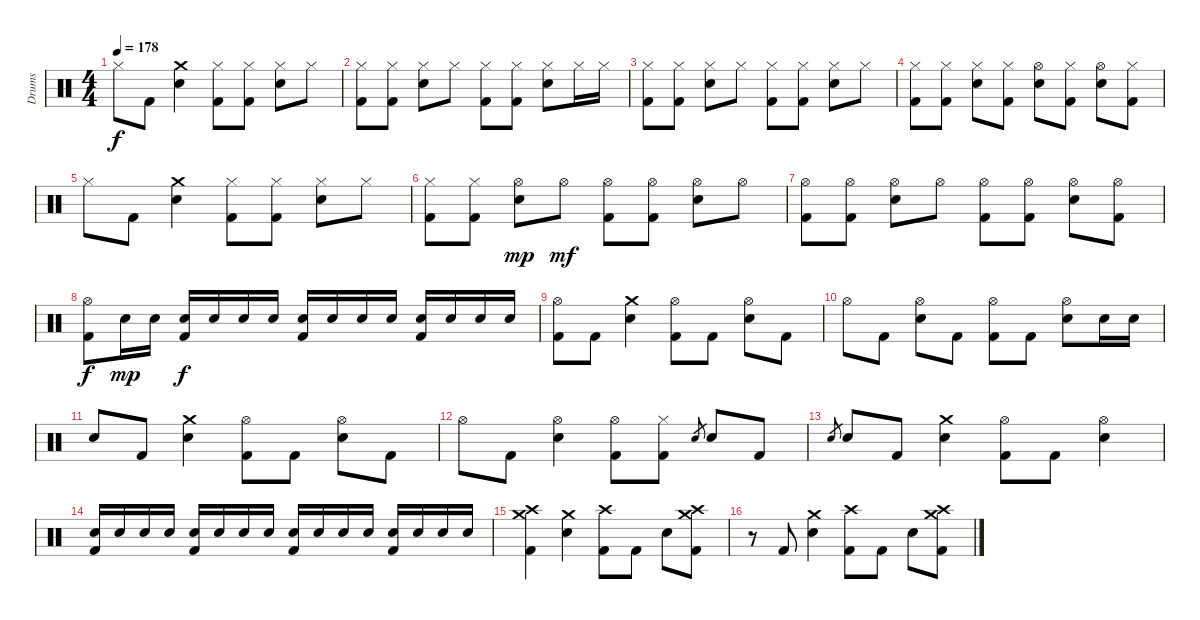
\track ("Drums" "Drums") {instrument percussion}
\staff {score}
\articulation defaults
\ts (4 4)
\tempo 178
\clef neutral
\ks c "Hi-Hat (closed)".8{dy f} "Kick (hit) 2".8
("Crash medium (hit)" "Snare (hit) 2").4 ("Hi-Hat (closed)" "Kick (hit) 2").8 ("Hi-Hat (closed)" "Kick (hit) 2").8 ("Hi-Hat (closed)" "Snare (hit) 2").8 "Hi-Hat (closed)".8 |
("Hi-Hat (closed)" "Kick (hit) 2").8 ("Hi-Hat (closed)" "Kick (hit) 2").8 ("Hi-Hat (closed)" "Snare (hit) 2").8 "Hi-Hat (closed)".8 ("Hi-Hat (closed)" "Kick (hit) 2").8 ("Hi-Hat (closed)" "Kick (hit) 2").8 ("Hi-Hat (closed)" "Snare (hit) 2").8 "Hi-Hat (closed)".16 "Hi-Hat (closed)".16 |
("Hi-Hat (closed)" "Kick (hit) 2").8 ("Hi-Hat (closed)" "Kick (hit) 2").8 ("Hi-Hat (closed)" "Snare (hit) 2").8 "Hi-Hat (closed)".8 ("Hi-Hat (closed)" "Kick (hit) 2").8 ("Hi-Hat (closed)" "Kick (hit) 2").8 ("Hi-Hat (closed)" "Snare (hit) 2").8 "Hi-Hat (closed)".8 |
("Hi-Hat (closed)" "Kick (hit) 2").8 ("Hi-Hat (closed)" "Kick (hit) 2").8 ("Hi-Hat (closed)" "Snare (hit) 2").8 ("Hi-Hat (closed)" "Kick (hit) 2").8 ("Hi-Hat (open)" "Snare (hit) 2").8 ("Hi-Hat (closed)" "Kick (hit) 2").8 ("Hi-Hat (open)" "Snare (hit) 2").8 ("Hi-Hat (closed)" "Kick (hit) 2").8 |
"Hi-Hat (closed)".8 "Kick (hit) 2".8 ("Crash medium (hit)" "Snare (hit) 2").4 ("Hi-Hat (closed)" "Kick (hit) 2").8 ("Hi-Hat (closed)" "Kick (hit) 2").8 ("Hi-Hat (closed)" "Snare (hit) 2").8 "Hi-Hat (closed)".8 |
("Hi-Hat (closed)" "Kick (hit) 2").8 ("Hi-Hat (closed)" "Kick (hit) 2").8 ("Hi-Hat (open)" "Snare (hit) 2").8{dy mp} "Hi-Hat (open)".8{dy mf} ("Hi-Hat (open)" "Kick (hit) 2").8 ("Hi-Hat (open)" "Kick (hit) 2").8 ("Hi-Hat (open)" "Snare (hit) 2").8 "Hi-Hat (open)".8 |
("Hi-Hat (open)" "Kick (hit) 2").8 ("Hi-Hat (open)" "Kick (hit) 2").8 ("Hi-Hat (open)" "Snare (hit) 2").8 "Hi-Hat (open)".8 ("Hi-Hat (open)" "Kick (hit) 2").8 ("Hi-Hat (open)" "Kick (hit) 2").8 ("Hi-Hat (open)" "Snare (hit) 2").8 ("Hi-Hat (open)" "Kick (hit) 2").8 |
("Hi-Hat (open)" "Kick (hit) 2").8{dy f} "Snare (hit) 2".16{dy mp} "Snare (hit) 2".16 ("Snare (hit) 2" "Kick (hit) 2").16{dy f} "Snare (hit) 2".16 "Snare (hit) 2".16 "Snare (hit) 2".16 ("Snare (hit) 2" "Kick (hit) 2").16 "Snare (hit) 2".16 "Snare (hit) 2".16 "Snare (hit) 2".16 ("Snare (hit) 2" "Kick (hit) 2").16 "Snare (hit) 2".16 "Snare (hit) 2".16 "Snare (hit) 2".16 |
("Hi-Hat (open)" "Kick (hit) 2").8 "Kick (hit) 2".8 ("Crash medium (hit)" "Snare (hit) 2").4 ("Hi-Hat (open)" "Kick (hit) 2").8 "Kick (hit) 2".8 ("Hi-Hat (open)" "Snare (hit) 2").8 "Kick (hit) 2".8 |
"Hi-Hat (open)".8 "Kick (hit) 2".8 ("Hi-Hat (open)" "Snare (hit) 2").8 "Kick (hit) 2".8 ("Hi-Hat (open)" "Kick (hit) 2").8 "Kick (hit) 2".8 ("Hi-Hat (open)" "Snare (hit) 2").8 "Snare (hit) 2".16 "Snare (hit) 2".16 |
"Snare (hit) 2".8 "Kick (hit) 2".8 ("Crash medium (hit)" "Snare (hit) 2").4 ("Hi-Hat (open)" "Kick (hit) 2").8 "Kick (hit) 2".8 ("Hi-Hat (open)" "Snare (hit) 2").8 "Kick (hit) 2".8 |
"Hi-Hat (open)".8 "Kick (hit) 2".8 ("Hi-Hat (open)" "Snare (hit) 2").4 ("Hi-Hat (open)" "Kick (hit) 2").8 ("Hi-Hat (closed)" "Kick (hit) 2").8 "Snare (hit) 2".8{gr} "Snare (hit) 2".8 "Kick (hit) 2".8 |
"Snare (hit) 2".8{gr} "Snare (hit) 2".8 "Kick (hit) 2".8 ("Crash medium (hit)" "Snare (hit) 2").4 ("Hi-Hat (open)" "Kick (hit) 2").8 "Kick (hit) 2".8 ("Hi-Hat (open)" "Snare (hit) 2").4 |
("Snare (hit) 2" "Kick (hit) 2").16 "Snare (hit) 2".16 "Snare (hit) 2".16 "Snare (hit) 2".16 ("Snare (hit) 2" "Kick (hit) 2").16 "Snare (hit) 2".16 "Snare (hit) 2".16 "Snare (hit) 2".16 ("Snare (hit) 2" "Kick (hit) 2").16 "Snare (hit) 2".16 "Snare (hit) 2".16 "Snare (hit) 2".16 ("Snare (hit) 2" "Kick (hit) 2").16 "Snare (hit) 2".16 "Snare (hit) 2".16 "Snare (hit) 2".16 |
("Crash high (hit)" "Crash medium (hit)" "Kick (hit) 2").4 ("Crash medium (hit)" "Snare (hit) 2").4 ("Crash high (hit)" "Kick (hit) 2").8 "Kick (hit) 2".8 "Snare (hit) 2".8 ("Crash high (hit)" "Crash medium (hit)" "Kick (hit) 2").8 |
r.8 "Kick (hit) 2".8 ("Crash medium (hit)" "Snare (hit) 2").4 ("Crash high (hit)" "Kick (hit) 2").8 "Kick (hit) 2".8 "Snare (hit) 2".8 ("Crash high (hit)" "Crash medium (hit)" "Kick (hit) 2").8
